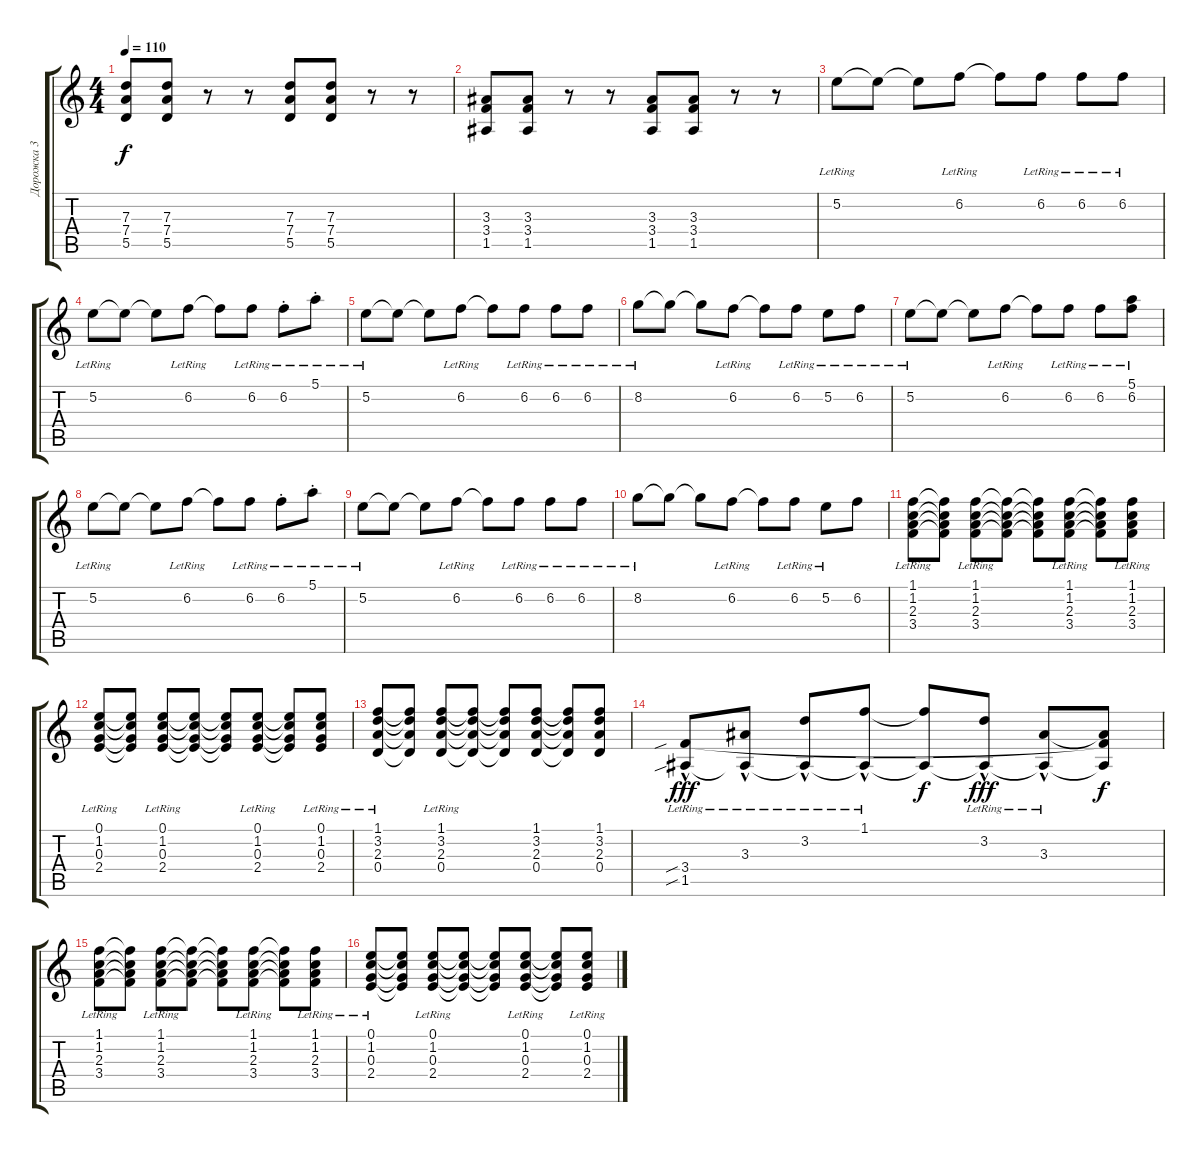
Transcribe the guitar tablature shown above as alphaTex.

\track ("Дорожка 3" "Дорожка 3") {instrument overdrivenguitar}
\staff {score tabs}
\tuning (E4 B3 G3 D3 A2 E2) {hide}
\ts (4 4)
\tempo 110
\clef g2
\ks c
(7.3 7.4 5.5).8{dy f} (7.3 7.4 5.5).8 r.8 r.8 (7.3 7.4 5.5).8 (7.3 7.4 5.5).8 r.8 r.8 |
(3.3 3.4 1.5).8 (3.3 3.4 1.5).8 r.8 r.8 (3.3 3.4 1.5).8 (3.3 3.4 1.5).8 r.8 r.8 |
5.2{lr}.8 5.2{t}.8 5.2{t}.8 6.2{lr}.8 6.2{t}.8 6.2{lr}.8 6.2{lr}.8 6.2{lr}.8 |
5.2{lr}.8 5.2{t}.8 5.2{t}.8 6.2{lr}.8 6.2{t}.8 6.2{lr}.8 6.2{st lr}.8 5.1{st lr}.8 |
5.2{lr}.8 5.2{t}.8 5.2{t}.8 6.2{lr}.8 6.2{t}.8 6.2{lr}.8 6.2{lr}.8 6.2{lr}.8 |
8.2{lr}.8 8.2{t}.8 8.2{t}.8 6.2{lr}.8 6.2{t}.8 6.2{lr}.8 5.2{lr}.8 6.2{lr}.8 |
5.2{lr}.8 5.2{t}.8 5.2{t}.8 6.2{lr}.8 6.2{t}.8 6.2{lr}.8 6.2{lr}.8 (5.1{lr} 6.2{lr}).8 |
5.2{lr}.8 5.2{t}.8 5.2{t}.8 6.2{lr}.8 6.2{t}.8 6.2{lr}.8 6.2{st lr}.8 5.1{st lr}.8 |
5.2{lr}.8 5.2{t}.8 5.2{t}.8 6.2{lr}.8 6.2{t}.8 6.2{lr}.8 6.2{lr}.8 6.2{lr}.8 |
8.2{lr}.8 8.2{t}.8 8.2{t}.8 6.2{lr}.8 6.2{t}.8 6.2{lr}.8 5.2{lr}.8 6.2.8 |
(1.1{lr} 1.2{lr} 2.3{lr} 3.4{lr}).8 (1.1{t} 1.2{t} 2.3{t} 3.4{t}).8 (1.1{lr} 1.2{lr} 2.3{lr} 3.4{lr}).8 (1.1{t} 1.2{t} 2.3{t} 3.4{t}).8 (1.1{t} 1.2{t} 2.3{t} 3.4{t}).8 (1.1{lr} 1.2{lr} 2.3{lr} 3.4{lr}).8 (1.1{t} 1.2{t} 2.3{t} 3.4{t}).8 (1.1{lr} 1.2{lr} 2.3{lr} 3.4{lr}).8 |
(0.1{lr} 1.2{lr} 0.3{lr} 2.4{lr}).8 (0.1{t} 1.2{t} 0.3{t} 2.4{t}).8 (0.1{lr} 1.2{lr} 0.3{lr} 2.4{lr}).8 (0.1{t} 1.2{t} 0.3{t} 2.4{t}).8 (0.1{t} 1.2{t} 0.3{t} 2.4{t}).8 (0.1{lr} 1.2{lr} 0.3{lr} 2.4{lr}).8 (0.1{t} 1.2{t} 0.3{t} 2.4{t}).8 (0.1{lr} 1.2{lr} 0.3{lr} 2.4{lr}).8 |
(1.1{lr} 3.2{lr} 2.3{lr} 0.4{lr}).8 (1.1{t} 3.2{t} 2.3{t} 0.4{t}).8 (1.1{lr} 3.2{lr} 2.3{lr} 0.4{lr}).8 (1.1{t} 3.2{t} 2.3{t} 0.4{t}).8 (1.1{t} 3.2{t} 2.3{t} 0.4{t}).8 (1.1 3.2 2.3 0.4).8 (1.1{t} 3.2{t} 2.3{t} 0.4{t}).8 (1.1 3.2 2.3 0.4).8 |
(3.4{sib hac lr} 1.5{sib hac}).8{dy fff} (3.3{hac lr} 1.5{t}).8 (3.2{hac lr} 1.5{t}).8 (1.1{hac lr} 1.5{t}).8 (1.1{t} 1.5{t}).8{dy f} (3.2{hac lr} 1.5{t}).8{dy fff} (3.3{hac lr} 1.5{t}).8 (3.3{t} 3.4{t} 1.5{t}).8{dy f} |
(1.1{lr} 1.2{lr} 2.3{lr} 3.4{lr}).8 (1.1{t} 1.2{t} 2.3{t} 3.4{t}).8 (1.1{lr} 1.2{lr} 2.3{lr} 3.4{lr}).8 (1.1{t} 1.2{t} 2.3{t} 3.4{t}).8 (1.1{t} 1.2{t} 2.3{t} 3.4{t}).8 (1.1{lr} 1.2{lr} 2.3{lr} 3.4{lr}).8 (1.1{t} 1.2{t} 2.3{t} 3.4{t}).8 (1.1{lr} 1.2{lr} 2.3{lr} 3.4{lr}).8 |
(0.1{lr} 1.2{lr} 0.3{lr} 2.4{lr}).8 (0.1{t} 1.2{t} 0.3{t} 2.4{t}).8 (0.1{lr} 1.2{lr} 0.3{lr} 2.4{lr}).8 (0.1{t} 1.2{t} 0.3{t} 2.4{t}).8 (0.1{t} 1.2{t} 0.3{t} 2.4{t}).8 (0.1{lr} 1.2{lr} 0.3{lr} 2.4{lr}).8 (0.1{t} 1.2{t} 0.3{t} 2.4{t}).8 (0.1{lr} 1.2{lr} 0.3{lr} 2.4{lr}).8
